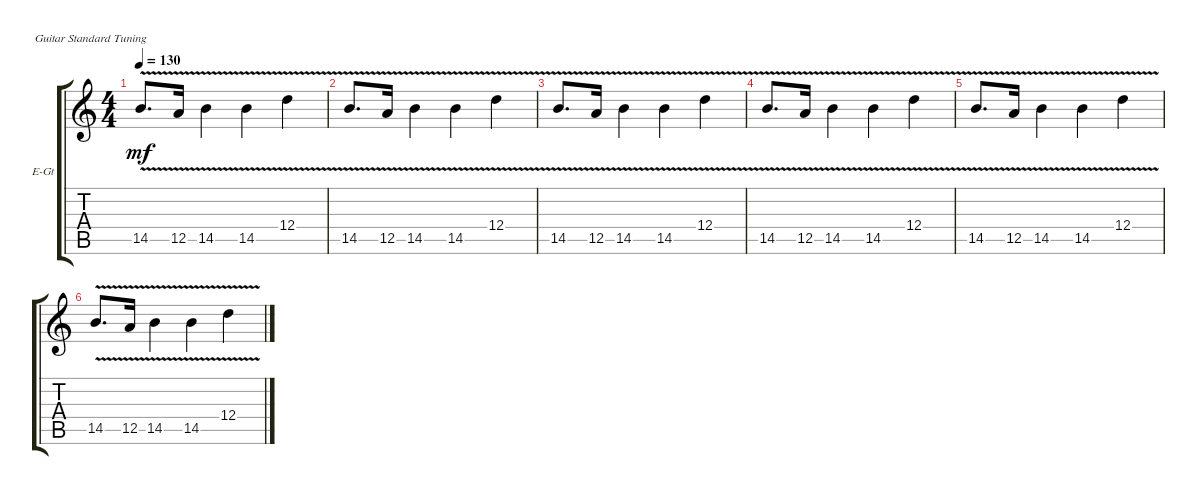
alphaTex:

\defaultSystemsLayout 4
\bracketExtendMode groupsimilarinstruments
\firstSystemTrackNameOrientation horizontal
\otherSystemsTrackNameOrientation horizontal
\track ("Strange Sound" "E-Gt") {instrument electricguitarclean}
\staff {score tabs}
\tuning (E4 B3 G3 D3 A2 E2)
\ts (4 4)
\tempo 130
\clef g2
\scale
0.485477
\ks c
14.5{v}.8{d dy mf instrument electricguitarclean} 12.5{v}.16 14.5{v}.4 14.5{v}.4 12.4{v}.4 |
\scale
0.257261 14.5{v}.8{d} 12.5{v}.16 14.5{v}.4 14.5{v}.4 12.4{v}.4 |
\scale
0.257261 14.5{v}.8{d} 12.5{v}.16 14.5{v}.4 14.5{v}.4 12.4{v}.4 |
\scale
0.333333 14.5{v}.8{d} 12.5{v}.16 14.5{v}.4 14.5{v}.4 12.4{v}.4 |
\scale
0.333333 14.5{v}.8{d} 12.5{v}.16 14.5{v}.4 14.5{v}.4 12.4{v}.4 |
\scale
0.333333 14.5{v}.8{d} 12.5{v}.16 14.5{v}.4 14.5{v}.4 12.4{v}.4 |
\scale
0.333333 |
\scale
0.333333 |
\scale
0.333333 |
\scale
0.333333 |
\scale
0.333333 |
\scale
0.333333 |
\scale
0.333333 |
\scale
0.333333 |
\scale
0.333333 |
\scale
0.333333
